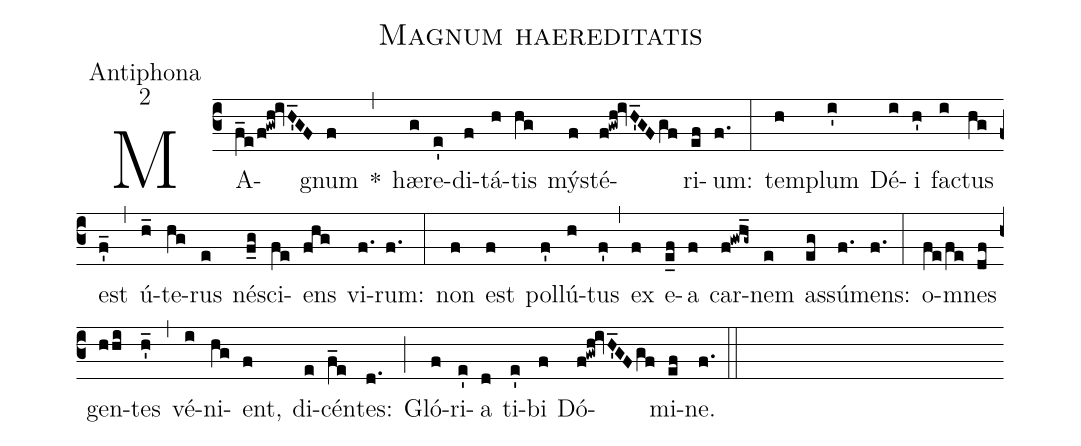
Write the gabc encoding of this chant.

name:Magnum haereditatis;
office-part:Antiphona;
mode:2;
%%
(c3) MA(f_e/f!gwh!ivH'_GF)gnum(f) *(,) hæ(g)re(e')di(f)tá(h)tis(hg) mý(f)sté(f!gwh!ivH'_GF/gf)ri(ef)um:(f.) (:) tem(h)plum(i') Dé(i)i(h') fa(i)ctus(hg) est(f'_) (,) ú(h_)te(hg)rus(e) né(f_g)sci(fe)ens(fhg) vi(f.)rum:(f.) (:) non(f) est(f) pol(f')lú(h)tus(f') (,) ex(f) e(e_f)a(f) car(f!gwh_g~)nem(e) as(eg)sú(f.)mens:(f.) (:) o(fe/fe)mnes(df) gen(hhi)tes(h'_) (,) vé(i)ni(hg)ent,(f) di(e)cén(f_e)tes:(d.) (;) Gló(f)ri(e')a(d) ti(e')bi(f) Dó(f!gwh!ivH'_GF/gf)mi(ef)ne.(f.) (::)
